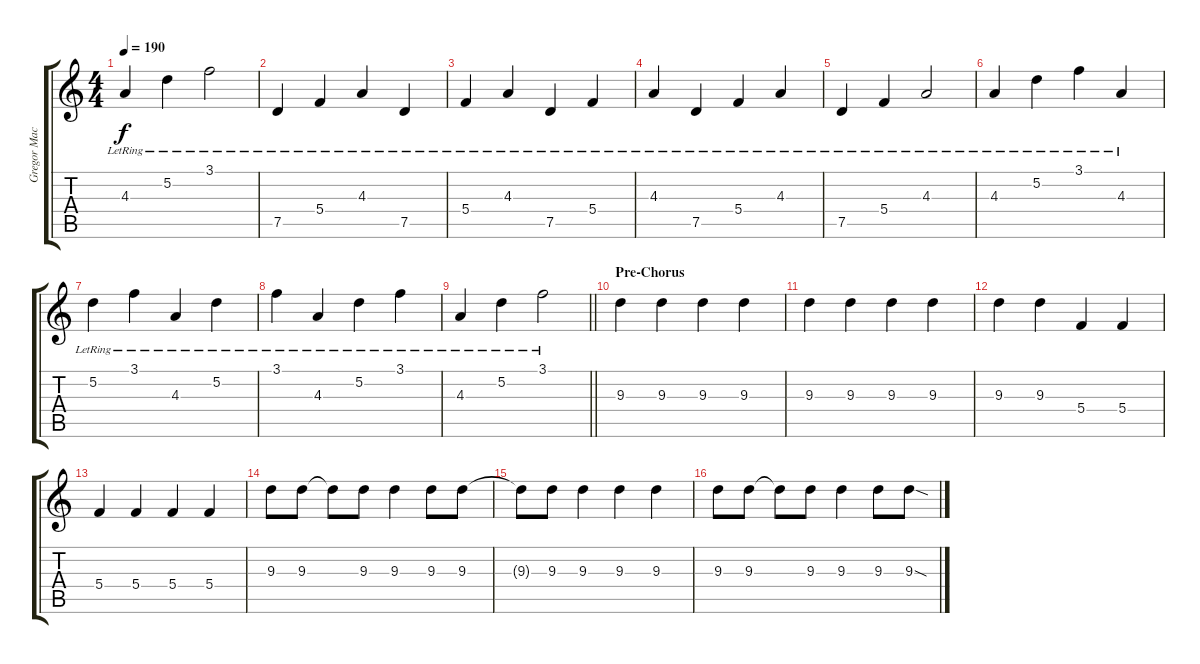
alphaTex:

\track ("Gregor Macintosh" "Gregor Mac") {instrument distortionguitar}
\staff {score tabs}
\tuning (D4 A3 F3 C3 G2 D2) {hide}
\ts (4 4)
\tempo 190
\clef g2
\ks c
4.3{lr}.4{dy f} 5.2{lr}.4 3.1{lr}.2 |
7.5{lr}.4 5.4{lr}.4 4.3{lr}.4 7.5{lr}.4 |
5.4{lr}.4 4.3{lr}.4 7.5{lr}.4 5.4{lr}.4 |
4.3{lr}.4 7.5{lr}.4 5.4{lr}.4 4.3{lr}.4 |
7.5{lr}.4 5.4{lr}.4 4.3{lr}.2 |
4.3{lr}.4 5.2{lr}.4 3.1{lr}.4 4.3{lr}.4 |
5.2{lr}.4 3.1{lr}.4 4.3{lr}.4 5.2{lr}.4 |
3.1{lr}.4 4.3{lr}.4 5.2{lr}.4 3.1{lr}.4 |
\barLineRight lightlight
4.3{lr}.4 5.2{lr}.4 3.1{lr}.2 |
\section ("" "Pre-Chorus")
9.3.4{instrument distortionguitar} 9.3.4 9.3.4 9.3.4 |
9.3.4 9.3.4 9.3.4 9.3.4 |
9.3.4 9.3.4 5.4.4 5.4.4 |
5.4.4 5.4.4 5.4.4 5.4.4 |
9.3.8 9.3.8 9.3{t}.8 9.3.8 9.3.4 9.3.8 9.3.8 |
9.3{t}.8 9.3.8 9.3.4 9.3.4 9.3.4 |
9.3.8 9.3.8 9.3{t}.8 9.3.8 9.3.4 9.3.8 9.3{sod}.8
